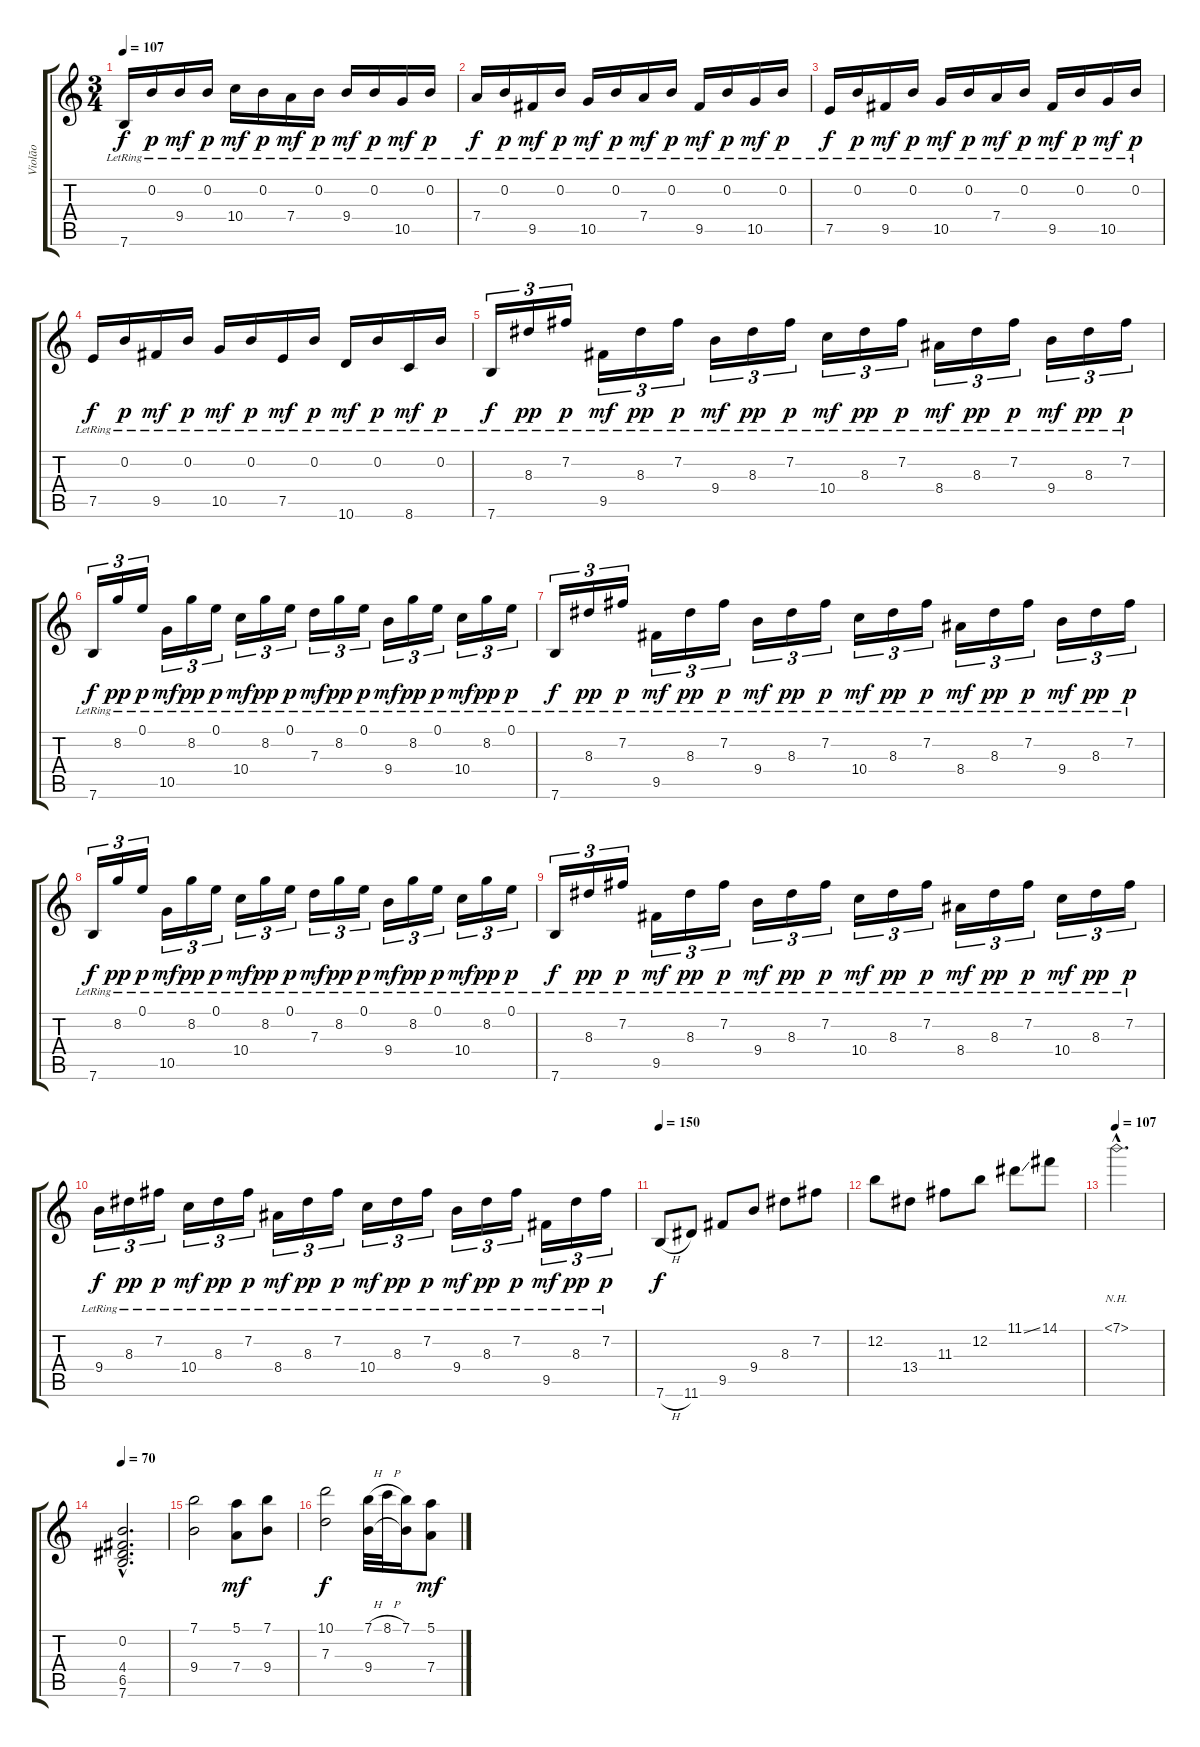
\track ("Violão" "Violão") {instrument acousticguitarnylon}
\staff {score tabs}
\tuning (E4 B3 G3 D3 A2 E2) {hide}
\ts (3 4)
\tempo 107
\clef g2
\ks c
7.6{lr}.16{dy f} 0.2{lr}.16{dy p} 9.4{lr}.16{dy mf} 0.2{lr}.16{dy p} 10.4{lr}.16{dy mf} 0.2{lr}.16{dy p} 7.4{lr}.16{dy mf} 0.2{lr}.16{dy p} 9.4{lr}.16{dy mf} 0.2{lr}.16{dy p} 10.5{lr}.16{dy mf} 0.2{lr}.16{dy p} |
7.4{lr}.16{dy f} 0.2{lr}.16{dy p} 9.5{lr}.16{dy mf} 0.2{lr}.16{dy p} 10.5{lr}.16{dy mf} 0.2{lr}.16{dy p} 7.4{lr}.16{dy mf} 0.2{lr}.16{dy p} 9.5{lr}.16{dy mf} 0.2{lr}.16{dy p} 10.5{lr}.16{dy mf} 0.2{lr}.16{dy p} |
7.5{lr}.16{dy f} 0.2{lr}.16{dy p} 9.5{lr}.16{dy mf} 0.2{lr}.16{dy p} 10.5{lr}.16{dy mf} 0.2{lr}.16{dy p} 7.4{lr}.16{dy mf} 0.2{lr}.16{dy p} 9.5{lr}.16{dy mf} 0.2{lr}.16{dy p} 10.5{lr}.16{dy mf} 0.2{lr}.16{dy p} |
7.5{lr}.16{dy f} 0.2{lr}.16{dy p} 9.5{lr}.16{dy mf} 0.2{lr}.16{dy p} 10.5{lr}.16{dy mf} 0.2{lr}.16{dy p} 7.5{lr}.16{dy mf} 0.2{lr}.16{dy p} 10.6{lr}.16{dy mf} 0.2{lr}.16{dy p} 8.6{lr}.16{dy mf} 0.2{lr}.16{dy p} |
7.6{lr}.16{tu (3 2) dy f} 8.3{lr}.16{tu (3 2) dy pp} 7.2{lr}.16{tu (3 2) dy p} 9.5{lr}.16{tu (3 2) dy mf} 8.3{lr}.16{tu (3 2) dy pp} 7.2{lr}.16{tu (3 2) dy p} 9.4{lr}.16{tu (3 2) dy mf} 8.3{lr}.16{tu (3 2) dy pp} 7.2{lr}.16{tu (3 2) dy p} 10.4{lr}.16{tu (3 2) dy mf} 8.3{lr}.16{tu (3 2) dy pp} 7.2{lr}.16{tu (3 2) dy p} 8.4{lr}.16{tu (3 2) dy mf} 8.3{lr}.16{tu (3 2) dy pp} 7.2{lr}.16{tu (3 2) dy p} 9.4{lr}.16{tu (3 2) dy mf} 8.3{lr}.16{tu (3 2) dy pp} 7.2{lr}.16{tu (3 2) dy p} |
7.6{lr}.16{tu (3 2) dy f} 8.2{lr}.16{tu (3 2) dy pp} 0.1{lr}.16{tu (3 2) dy p} 10.5{lr}.16{tu (3 2) dy mf} 8.2{lr}.16{tu (3 2) dy pp} 0.1{lr}.16{tu (3 2) dy p} 10.4{lr}.16{tu (3 2) dy mf} 8.2{lr}.16{tu (3 2) dy pp} 0.1{lr}.16{tu (3 2) dy p} 7.3{lr}.16{tu (3 2) dy mf} 8.2{lr}.16{tu (3 2) dy pp} 0.1{lr}.16{tu (3 2) dy p} 9.4{lr}.16{tu (3 2) dy mf} 8.2{lr}.16{tu (3 2) dy pp} 0.1{lr}.16{tu (3 2) dy p} 10.4{lr}.16{tu (3 2) dy mf} 8.2{lr}.16{tu (3 2) dy pp} 0.1{lr}.16{tu (3 2) dy p} |
7.6{lr}.16{tu (3 2) dy f} 8.3{lr}.16{tu (3 2) dy pp} 7.2{lr}.16{tu (3 2) dy p} 9.5{lr}.16{tu (3 2) dy mf} 8.3{lr}.16{tu (3 2) dy pp} 7.2{lr}.16{tu (3 2) dy p} 9.4{lr}.16{tu (3 2) dy mf} 8.3{lr}.16{tu (3 2) dy pp} 7.2{lr}.16{tu (3 2) dy p} 10.4{lr}.16{tu (3 2) dy mf} 8.3{lr}.16{tu (3 2) dy pp} 7.2{lr}.16{tu (3 2) dy p} 8.4{lr}.16{tu (3 2) dy mf} 8.3{lr}.16{tu (3 2) dy pp} 7.2{lr}.16{tu (3 2) dy p} 9.4{lr}.16{tu (3 2) dy mf} 8.3{lr}.16{tu (3 2) dy pp} 7.2{lr}.16{tu (3 2) dy p} |
7.6{lr}.16{tu (3 2) dy f} 8.2{lr}.16{tu (3 2) dy pp} 0.1{lr}.16{tu (3 2) dy p} 10.5{lr}.16{tu (3 2) dy mf} 8.2{lr}.16{tu (3 2) dy pp} 0.1{lr}.16{tu (3 2) dy p} 10.4{lr}.16{tu (3 2) dy mf} 8.2{lr}.16{tu (3 2) dy pp} 0.1{lr}.16{tu (3 2) dy p} 7.3{lr}.16{tu (3 2) dy mf} 8.2{lr}.16{tu (3 2) dy pp} 0.1{lr}.16{tu (3 2) dy p} 9.4{lr}.16{tu (3 2) dy mf} 8.2{lr}.16{tu (3 2) dy pp} 0.1{lr}.16{tu (3 2) dy p} 10.4{lr}.16{tu (3 2) dy mf} 8.2{lr}.16{tu (3 2) dy pp} 0.1{lr}.16{tu (3 2) dy p} |
7.6{lr}.16{tu (3 2) dy f} 8.3{lr}.16{tu (3 2) dy pp} 7.2{lr}.16{tu (3 2) dy p} 9.5{lr}.16{tu (3 2) dy mf} 8.3{lr}.16{tu (3 2) dy pp} 7.2{lr}.16{tu (3 2) dy p} 9.4{lr}.16{tu (3 2) dy mf} 8.3{lr}.16{tu (3 2) dy pp} 7.2{lr}.16{tu (3 2) dy p} 10.4{lr}.16{tu (3 2) dy mf} 8.3{lr}.16{tu (3 2) dy pp} 7.2{lr}.16{tu (3 2) dy p} 8.4{lr}.16{tu (3 2) dy mf} 8.3{lr}.16{tu (3 2) dy pp} 7.2{lr}.16{tu (3 2) dy p} 10.4{lr}.16{tu (3 2) dy mf} 8.3{lr}.16{tu (3 2) dy pp} 7.2{lr}.16{tu (3 2) dy p} |
9.4{lr}.16{tu (3 2) dy f} 8.3{lr}.16{tu (3 2) dy pp} 7.2{lr}.16{tu (3 2) dy p} 10.4{lr}.16{tu (3 2) dy mf} 8.3{lr}.16{tu (3 2) dy pp} 7.2{lr}.16{tu (3 2) dy p} 8.4{lr}.16{tu (3 2) dy mf} 8.3{lr}.16{tu (3 2) dy pp} 7.2{lr}.16{tu (3 2) dy p} 10.4{lr}.16{tu (3 2) dy mf} 8.3{lr}.16{tu (3 2) dy pp} 7.2{lr}.16{tu (3 2) dy p} 9.4{lr}.16{tu (3 2) dy mf} 8.3{lr}.16{tu (3 2) dy pp} 7.2{lr}.16{tu (3 2) dy p} 9.5{lr}.16{tu (3 2) dy mf} 8.3{lr}.16{tu (3 2) dy pp} 7.2{lr}.16{tu (3 2) dy p} |
\tempo 150
7.6{h}.8{dy f} 11.6.8 9.5.8 9.4.8 8.3.8 7.2.8 |
12.2.8 13.4.8 11.3.8 12.2.8 11.1{ss}.8 14.1.8 |
\tempo 107
7.1{nh hac}.2{d} |
\tempo 70
(0.2{hac} 4.4{hac} 6.5{hac} 7.6{hac}).2{d} |
(7.1 9.4).2 (5.1 7.4).8{dy mf} (7.1 9.4).8 |
(10.1 7.3).2{dy f} (7.1{h} 9.4).32 8.1{h}.32 (7.1 9.4{t}).16 (5.1 7.4).8{dy mf}
